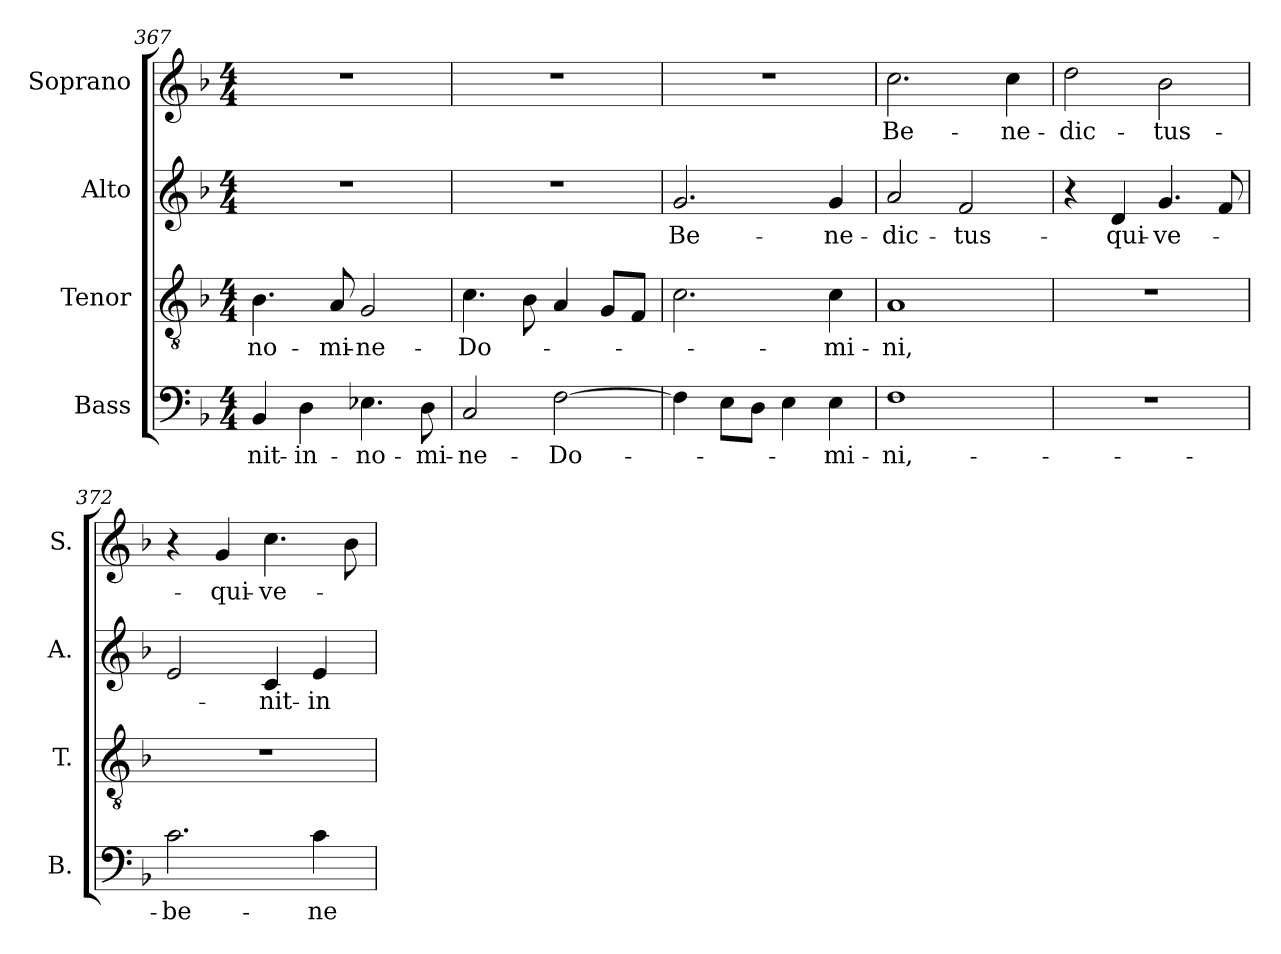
**kern	**text	**kern	**text	**kern	**text	**kern	**text
*part4	*part4	*part3	*part3	*part2	*part2	*part1	*part1
*staff4	*staff4	*staff3	*staff3	*staff2	*staff2	*staff1	*staff1
*I"Bass	*	*I"Tenor	*	*I"Alto	*	*I"Soprano	*
*I'B.	*	*I'T.	*	*I'A.	*	*I'S.	*
*clefF4	*	*clefGv2	*	*clefG2	*	*clefG2	*
*	*	*ITrd7c12	*	*	*	*	*
*k[b-]	*	*k[b-]	*	*k[b-]	*	*k[b-]	*
*F:	*	*F:	*	*F:	*	*F:	*
*M4/4	*	*M4/4	*	*M4/4	*	*M4/4	*
=367	=367	=367	=367	=367	=367	=367	=367
!	!LO:LY:b:color=#000000	!	!	!	!	!	!
!	!	!	!LO:LY:b:color=#000000	!	!	!	!
4BB-i/	-nit-	4.BB-i\	-no-	1r	.	1r	.
!	!LO:LY:b:color=#000000	!	!	!	!	!	!
4Di\	-in-	.	.	.	.	.	.
!	!	!	!LO:LY:b:color=#000000	!	!	!	!
.	.	8AAi/	-mi-	.	.	.	.
!	!LO:LY:b:color=#000000	!	!	!	!	!	!
!	!	!	!LO:LY:b:color=#000000	!	!	!	!
4.E-Xi\	-no-	2GGi/	-ne-	.	.	.	.
!	!LO:LY:b:color=#000000	!	!	!	!	!	!
8Di\	-mi-	.	.	.	.	.	.
=368	=368	=368	=368	=368	=368	=368	=368
!	!LO:LY:b:color=#000000	!	!	!	!	!	!
!	!	!	!LO:LY:b:color=#000000	!	!	!	!
2Ci/	-ne-	4.Ci\	-Do-	1r	.	1r	.
.	.	8BB-i\	.	.	.	.	.
!	!LO:LY:b:color=#000000	!	!	!	!	!	!
[2Fi\	-Do-	4AAi/	.	.	.	.	.
.	.	8GGi/L	.	.	.	.	.
.	.	8FFi/J	.	.	.	.	.
!!LO:PB:g=z
=369	=369	=369	=369	=369	=369	=369	=369
!	!	!	!	!	!LO:LY:b:color=#000000	!	!
4Fi\]	.	2.Ci\	.	2.gi/	-Be-	1r	.
8Ei\L	.	.	.	.	.	.	.
8Di\J	.	.	.	.	.	.	.
4Ei\	.	.	.	.	.	.	.
!	!LO:LY:b:color=#000000	!	!	!	!	!	!
!	!	!	!LO:LY:b:color=#000000	!	!	!	!
!	!	!	!	!	!LO:LY:b:color=#000000	!	!
4Ei\	-mi-	4Ci\	-mi-	4gi/	-ne-	.	.
=370	=370	=370	=370	=370	=370	=370	=370
!	!LO:LY:b:color=#000000	!	!	!	!	!	!
!	!	!	!LO:LY:b:color=#000000	!	!	!	!
!	!	!	!	!	!LO:LY:b:color=#000000	!	!
!	!	!	!	!	!	!	!LO:LY:b:color=#000000
1Fi	-ni,-	1AAi	-ni,-	2ai/	-dic-	2.cci\	-Be-
!	!	!	!	!	!LO:LY:b:color=#000000	!	!
.	.	.	.	2fi/	-tus-	.	.
!	!	!	!	!	!	!	!LO:LY:b:color=#000000
.	.	.	.	.	.	4cci\	-ne-
=371	=371	=371	=371	=371	=371	=371	=371
!	!	!	!	!	!	!	!LO:LY:b:color=#000000
1r	.	1r	.	4r	.	2ddi\	-dic-
!	!	!	!	!	!LO:LY:b:color=#000000	!	!
.	.	.	.	4di/	-qui-	.	.
!	!	!	!	!	!LO:LY:b:color=#000000	!	!
!	!	!	!	!	!	!	!LO:LY:b:color=#000000
.	.	.	.	4.gi/	-ve-	2b-i\	-tus-
.	.	.	.	8fi/	.	.	.
=372	=372	=372	=372	=372	=372	=372	=372
!	!LO:LY:b:color=#000000	!	!	!	!	!	!
2.ci\	-be-	1r	.	2ei/	.	4r	.
!	!	!	!	!	!	!	!LO:LY:b:color=#000000
.	.	.	.	.	.	4gi/	-qui-
!	!	!	!	!	!LO:LY:b:color=#000000	!	!
!	!	!	!	!	!	!	!LO:LY:b:color=#000000
.	.	.	.	4ci/	-nit-	4.cci\	-ve-
!	!LO:LY:b:color=#000000	!	!	!	!	!	!
!	!	!	!	!	!LO:LY:b:color=#000000	!	!
4ci\	-ne-	.	.	4ei/	-in-	.	.
.	.	.	.	.	.	8b-i\	.
=	=	=	=	=	=	=	=
*-	*-	*-	*-	*-	*-	*-	*-
